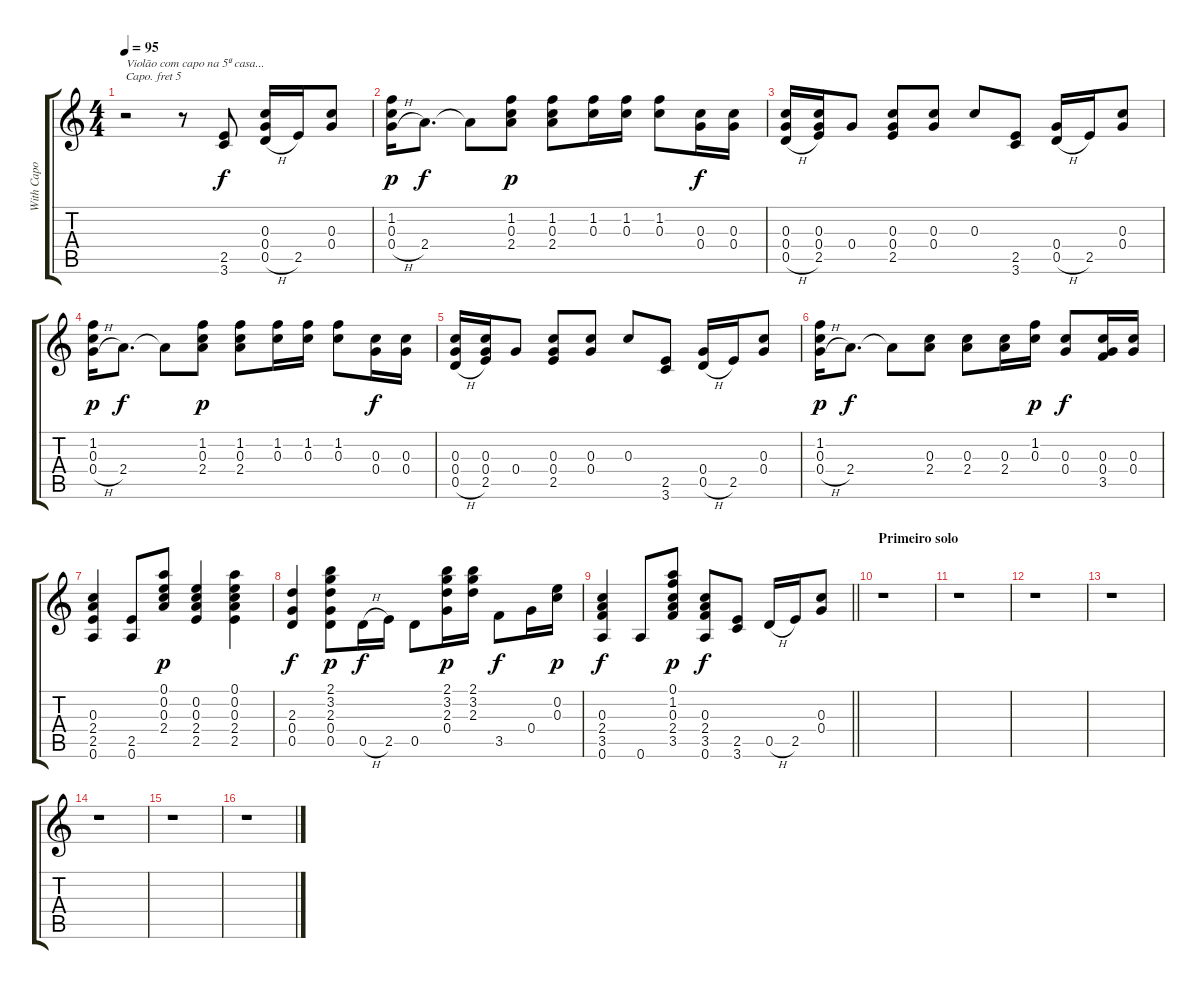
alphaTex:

\track ("With Capo on 5th fret" "With Capo ") {instrument acousticguitarsteel}
\staff {score tabs}
\capo 5
\tuning (E4 B3 G3 D3 A2 E2) {hide}
\ts (4 4)
\section ("" "")
\tempo 95
\clef g2
\ks c
r.2{txt "Violão com capo na 5ª casa..." dy f instrument acousticguitarsteel} r.8 (2.5 3.6).8 (0.3 0.4 0.5{h}).16 2.5.16 (0.3 0.4).8 |
(1.2 0.3 0.4{h}).16{dy p} 2.4.8{d dy f} 2.4{t}.8 (1.2 0.3 2.4).8{dy p} (1.2 0.3 2.4).8 (1.2 0.3).16 (1.2 0.3).16 (1.2 0.3).8 (0.3 0.4).16{dy f} (0.3 0.4).16 |
(0.3 0.4 0.5{h}).16 (0.3 0.4 2.5).16 0.4.8 (0.3 0.4 2.5).8 (0.3 0.4).8 0.3.8 (2.5 3.6).8 (0.4 0.5{h}).16 2.5.16 (0.3 0.4).8 |
(1.2 0.3 0.4{h}).16{dy p} 2.4.8{d dy f} 2.4{t}.8 (1.2 0.3 2.4).8{dy p} (1.2 0.3 2.4).8 (1.2 0.3).16 (1.2 0.3).16 (1.2 0.3).8 (0.3 0.4).16{dy f} (0.3 0.4).16 |
(0.3 0.4 0.5{h}).16 (0.3 0.4 2.5).16 0.4.8 (0.3 0.4 2.5).8 (0.3 0.4).8 0.3.8 (2.5 3.6).8 (0.4 0.5{h}).16 2.5.16 (0.3 0.4).8 |
(1.2 0.3 0.4{h}).16{dy p} 2.4.8{d dy f} 2.4{t}.8 (0.3 2.4).8 (0.3 2.4).8 (0.3 2.4).16 (1.2 0.3).16{dy p} (0.3 0.4).8{dy f} (0.3 0.4 3.5).16 (0.3 0.4).16 |
(0.3 2.4 2.5 0.6).4 (2.5 0.6).8 (0.1 0.2 0.3 2.4).8{dy p} (0.2 0.3 2.4 2.5).4 (0.1 0.2 0.3 2.4 2.5).4 |
(2.3 0.4 0.5).4{dy f} (2.1 3.2 2.3 0.4 0.5).8{dy p} 0.5{h}.16{dy f} 2.5.16 0.5.8 (2.1 3.2 2.3 0.4).16{dy p} (2.1 3.2 2.3).16 3.5.8{dy f} 0.4.16 (0.2 0.3).16{dy p} |
\barLineRight lightlight
(0.3 2.4 3.5 0.6).4{dy f} 0.6.8 (0.1 1.2 0.3 2.4 3.5).8{dy p} (0.3 2.4 3.5 0.6).8{dy f} (2.5 3.6).8 0.5{h}.16 2.5.16 (0.3 0.4).8 |
\section ("" "Primeiro solo")
r.1 |
r.1 |
r.1 |
r.1 |
r.1 |
r.1 |
r.1
